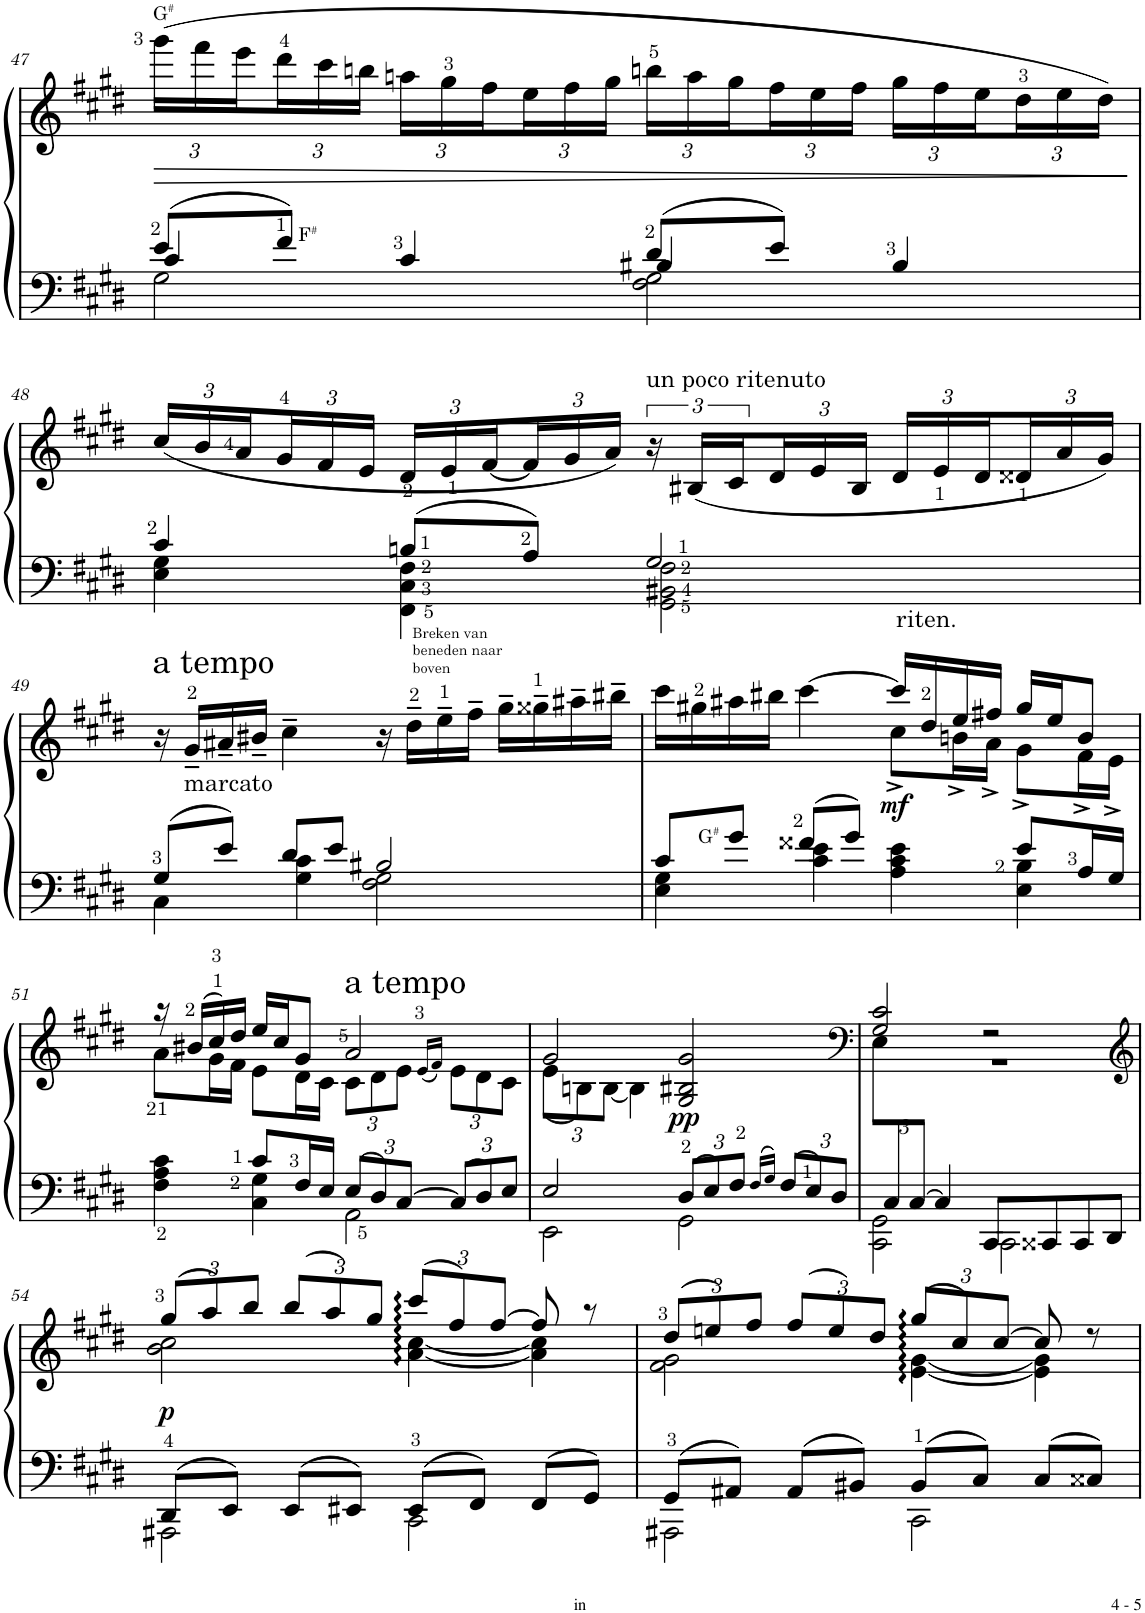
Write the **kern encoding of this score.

**kern	**kern	**dynam
*part1	*part1	*part1
*staff2	*staff1	*staff1/2
*I"Piano	*	*
*I'Pno.	*	*
!!LO:PB:g=z
*clefF4	*clefG2	*
*k[f#c#g#d#]	*k[f#c#g#d#]	*
*M4/4	*M4/4	*
*met(c)	*met(c)	*
=47	=47	=47
*^	*	*
*	*^	*	*
*	*	*	*Xbrackettup	*
!	!	!	!LO:TX:a:t=G	!
!	!	!	!LO:TX:a:t=#	!
!	!	!	!	!LO:HP:b
8e/L	4c#/	2G#\	(24ggg#\LL	>
.	.	.	24fff#\	.
.	.	.	24eee\	.
!LO:TX:a:t=F	!	!	!	!
!LO:TX:a:t=#	!	!	!	!
8f#/J	.	.	24ddd#\	.
.	.	.	24ccc#\	.
.	.	.	24bbn\JJ	.
4c#/	4ryy	.	24aan\LL	.
.	.	.	24gg#\	.
.	.	.	24ff#\	.
.	.	.	24ee\	.
.	.	.	24ff#\	.
.	.	.	24gg#\JJ	.
8d#/L	4B#X/	2F#\ 2G#\	24bbn\LL	.
.	.	.	24aa\	.
.	.	.	24gg#\	.
8e/J	.	.	24ff#\	.
.	.	.	24ee\	.
.	.	.	24ff#\JJ	.
4B#/	4ryy	.	24gg#\LL	.
.	.	.	24ff#\	.
.	.	.	24ee\	.
.	.	.	24dd#\	.
.	.	.	24ee\	.
.	.	.	24dd#\JJ)	.
*v	*v	*v	*	*
.	.	]
!!LO:LB:g=z
=48	=48	=48
*^	*	*
4E\ 4G#\	4c#/	(24cc#/LL	.
.	.	24b/	.
.	.	24a/	.
.	.	24g#/	.
.	.	24f#/	.
.	.	24e/JJ	.
!LO:TX:b:t=Breken van	!	!	!
!LO:TX:b:t=beneden naar	!	!	!
!LO:TX:b:t=boven	!	!	!
4FF#\ 4C#\ 4F#\	8Bn/L	24d#/LL	.
.	.	24e/	.
.	.	[24f#/	.
.	8A/J	24f#/]	.
.	.	24g#/	.
.	.	24a/JJ)	.
*	*	*brackettup	*
!	!	!LO:TX:a:t=un poco ritenuto	!
2GG#\ 2BB#X\ 2F#\	2G#/	24r	.
.	.	(24B#X/LL	.
.	.	24c#/	.
*	*	*Xbrackettup	*
.	.	24d#/	.
.	.	24e/	.
.	.	24B#/JJ	.
.	.	24d#/LL	.
.	.	24e/	.
.	.	24d#/	.
.	.	24d##X/	.
.	.	24a/	.
.	.	24g#/JJ)	.
!!LO:LB:g=z
=49	=49	=49	=49
!	!	!LO:TX:a:t=a tempo	!
8G#/L	4C#\	16r	.
!	!	!LO:TX:b:t=marcato	!
.	.	16g#~/LL	.
8e/J	.	16a#X~/	.
.	.	16b#X~/JJ	.
8d#/L	4G#\ 4c#\	4cc#~\	.
8e/J	.	.	.
2B#X/	2F#\ 2G#\	16r	.
.	.	16dd#~\LL	.
.	.	16ee~\	.
.	.	16ff#~\JJ	.
.	.	16gg#~\LL	.
.	.	16gg##X~\	.
.	.	16aa#X~\	.
.	.	16bb#X~\JJ	.
=50	=50	=50	=50
*	*	*^	*
8c#/L	4E\ 4G#\	16ccc#\LL	2ryy	.
.	.	16gg#X\	.	.
!LO:TX:a:t=G	!	!	!	!
!LO:TX:a:t=#	!	!	!	!
8g#/J	.	16aa#X\	.	.
.	.	16bb#X\JJ	.	.
4c#\ 4e\	8f##X/L	[4ccc#\	.	.
.	8g#/J	.	.	.
!	!	!LO:TX:a:t=riten.	!	!
!	!	!	!	!LO:DY:b
4A\ 4c#\ 4e\	4ryy	16ccc#/LL]	8cc#^\L	mf
.	.	16dd#/	.	.
.	.	16ee/	16bn^\L	.
.	.	16ff#X/JJ	16a^\JJ	.
8e/L	4E\ 4B\	16gg#/LL	8g#^\L	.
.	.	16ee/J	.	.
16A/L	.	8b/J	16f#^\L	.
16G#/JJ	.	.	16e^\JJ	.
!!LO:LB:g=z	!!
=51	=51	=51	=51	=51
4F#\ 4A\ 4c#\	4ryy	16r	8a>>\L	.
.	.	(16b#X/LL	.	.
.	.	16cc#/)	16g#\L	.
.	.	16dd#/JJ	16f#\JJ	.
8c#/L	4C#\ 4G#\	16ee/LL	8e\L	.
.	.	16cc#/J	.	.
16F#/L	.	8g#/J	16d#\L	.
16E/JJ	.	.	16c#\JJ	.
*Xbrackettup	*	*	*	*
!	!	!LO:TX:a:t=a tempo	!	!
12E/L	2AA\	2a/	12c#\L	.
12D#/	.	.	12d#\	.
[12C#/J	.	.	12e\J	.
.	.	.	(16qe/LL	.
.	.	.	16qf#/JJ)	.
12C#/L]	.	.	12e\L	.
12D#/	.	.	12d#\	.
12E/J	.	.	12c#\J	.
=52	=52	=52	=52	=52
2E/	2EE\	2g#/	(12e\L	.
.	.	.	12Bn\)	.
.	.	.	[12B\J	.
.	.	.	4B\]	.
!	!	!	!	!LO:DY:b
12D#/L	2GG#\	2G#/ 2B#X/ 2g#/	2ryy	pp
12E/	.	.	.	.
12F#/J	.	.	.	.
16qF#/LL	.	.	.	.
16qG#/JJ	.	.	.	.
12F#/L	.	.	.	.
12E/	.	.	.	.
12D#/J	.	.	.	.
*	*	*v	*v	*
=53	=53	=53	=53
*	*	*clefF4	*
*	*	*^	*
*	*	*	*^	*
12ryy	2CC#\ 2GG#\	2G#/ 2c#/	1r	12E\L	.
12C#/	.	.	.	12%11ryy	.
[12C#/J	.	.	.	.	.
4C#/]	.	.	.	.	.
8CC#/L	2CC#\	2r	.	.	.
8CC##X/	.	.	.	.	.
8CC##/	.	.	.	.	.
8DD#/J	.	.	.	.	.
*	*	*v	*v	*v	*
!!LO:LB:g=z
=54	=54	=54	=54
*	*	*clefG2	*
*	*	*^	*
!	!	!	!	!LO:DY:b
8DD#/L	2AAA#X\	(12gg#/L	2b\ 2cc#\	p
.	.	12aa/)	.	.
8EE/J	.	.	.	.
.	.	12bb/J	.	.
8EE/L	.	(12bb/L	.	.
.	.	12aa/)	.	.
8EE#X/J	.	.	.	.
.	.	12gg#/J	.	.
8EE#/L	2CC#\	(12ccc#/L	[4a\ [4cc#\	.
.	.	12ff#/)	.	.
8FF#/J	.	.	.	.
.	.	[12ff#/J	.	.
8FF#/L	.	8ff#/]	4a\] 4cc#\]	.
8GG#/J	.	8r	.	.
=55	=55	=55	=55	=55
8GG#/L	2AAA#X\	(12dd#/L	2f#\ 2g#\	.
.	.	12een/)	.	.
8AA#X/J	.	.	.	.
.	.	12ff#/J	.	.
8AA#/L	.	(12ff#/L	.	.
.	.	12ee/)	.	.
8BB#X/J	.	.	.	.
.	.	12dd#/J	.	.
8BB#/L	2CC#\	(12gg#/L	[4e\ [4g#\	.
.	.	12cc#/)	.	.
8C#/J	.	.	.	.
.	.	[12cc#/J	.	.
8C#/L	.	8cc#/]	4e\] 4g#\]	.
8C##X/J	.	8r	.	.
*v	*v	*	*	*
*	*v	*v	*
=	=	=
*-	*-	*-
